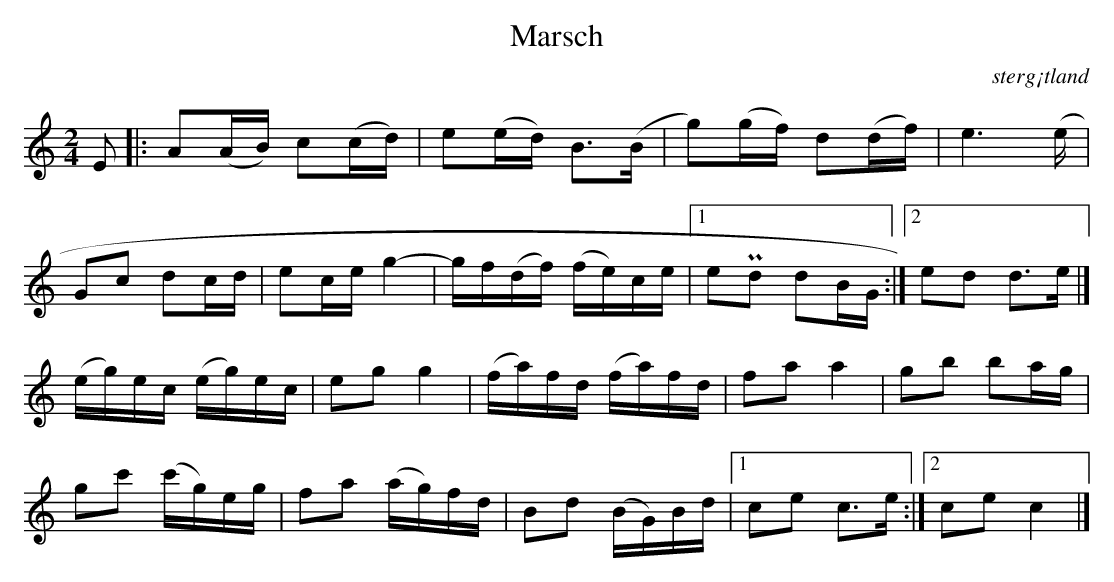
X:1
T:Marsch
O: sterg¡tland
M: 2/4
L: 1/16
K: Am
E2 |: A2(AB) c2(cd) | e2(ed) B3(B | g2)(gf) d2(df) | e6 (e |
G2c2 d2cd | e2ce g4- | gf(df) (fe)ce |1 e2Pd2 d2BG :|2 e2d2 d2>e2 |]
(eg)ec (eg)ec | e2g2 g4 | (fa)fd (fa)fd | f2a2 a4 | g2b2 b2ag |
g2c'2 (c'g)eg | f2a2 (ag)fd | B2d2 (BG)Bd |1 c2e2 c2>e2 :|2 c2e2 c4 |]
